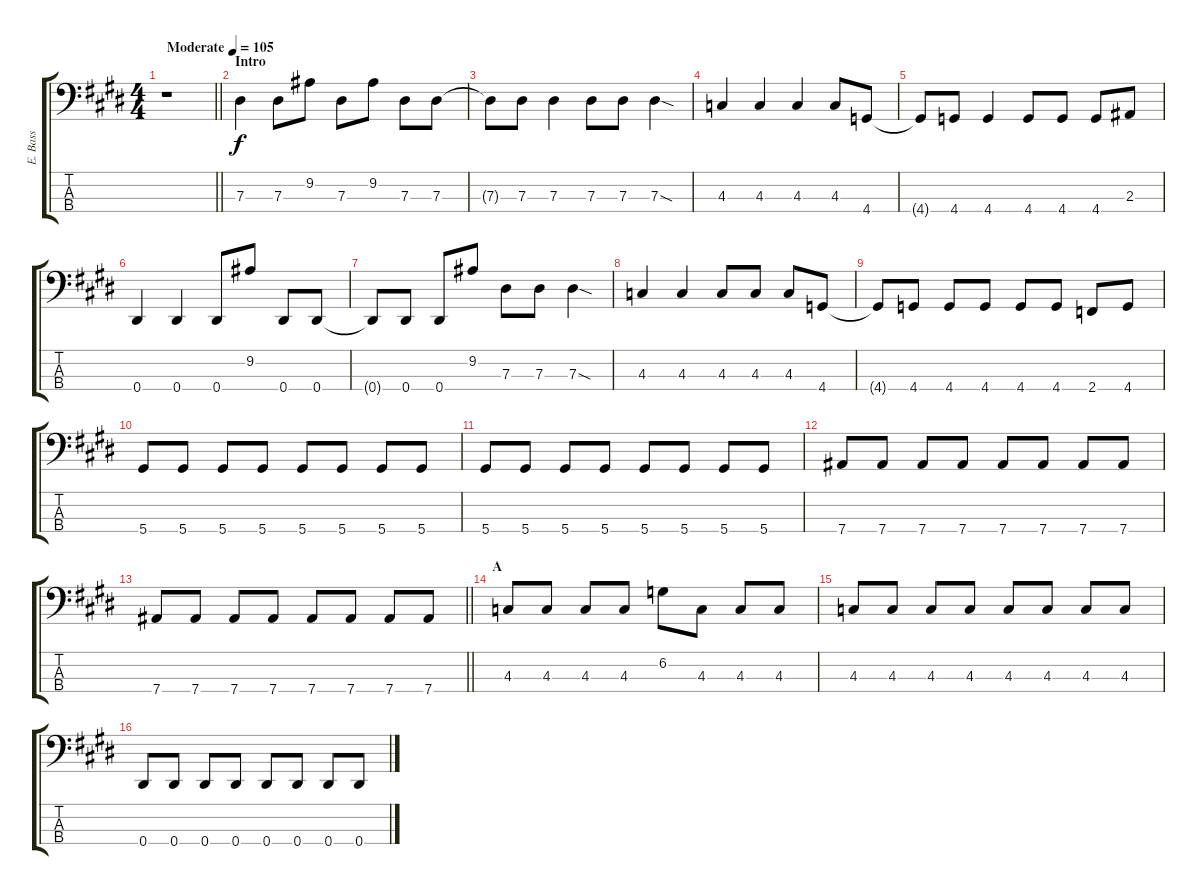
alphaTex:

\track ("E. Bass" "E. Bass") {instrument electricbasspick}
\staff {score tabs}
\tuning (Gb2 Db2 Ab1 Eb1) {hide}
\ts (4 4)
\tempo (105 "Moderate")
\clef f4
\barLineRight lightlight
\ks e
r.1{dy f instrument electricbasspick} |
\section ("" "Intro")
7.3.4 7.3.8 9.2.8 7.3.8 9.2.8 7.3.8 7.3.8 |
7.3{t}.8 7.3.8 7.3.4 7.3.8 7.3.8 7.3{sod}.4 |
4.3.4 4.3.4 4.3.4 4.3.8 4.4.8 |
4.4{t}.8 4.4.8 4.4.4 4.4.8 4.4.8 4.4.8 2.3.8 |
0.4.4 0.4.4 0.4.8 9.2.8 0.4.8 0.4.8 |
0.4{t}.8 0.4.8 0.4.8 9.2.8 7.3.8 7.3.8 7.3{sod}.4 |
4.3.4 4.3.4 4.3.8 4.3.8 4.3.8 4.4.8 |
4.4{t}.8 4.4.8 4.4.8 4.4.8 4.4.8 4.4.8 2.4.8 4.4.8 |
5.4.8 5.4.8 5.4.8 5.4.8 5.4.8 5.4.8 5.4.8 5.4.8 |
5.4.8 5.4.8 5.4.8 5.4.8 5.4.8 5.4.8 5.4.8 5.4.8 |
7.4.8 7.4.8 7.4.8 7.4.8 7.4.8 7.4.8 7.4.8 7.4.8 |
\barLineRight lightlight
7.4.8 7.4.8 7.4.8 7.4.8 7.4.8 7.4.8 7.4.8 7.4.8 |
\section ("" "A")
4.3.8 4.3.8 4.3.8 4.3.8 6.2.8 4.3.8 4.3.8 4.3.8 |
4.3.8 4.3.8 4.3.8 4.3.8 4.3.8 4.3.8 4.3.8 4.3.8 |
0.4.8 0.4.8 0.4.8 0.4.8 0.4.8 0.4.8 0.4.8 0.4.8
